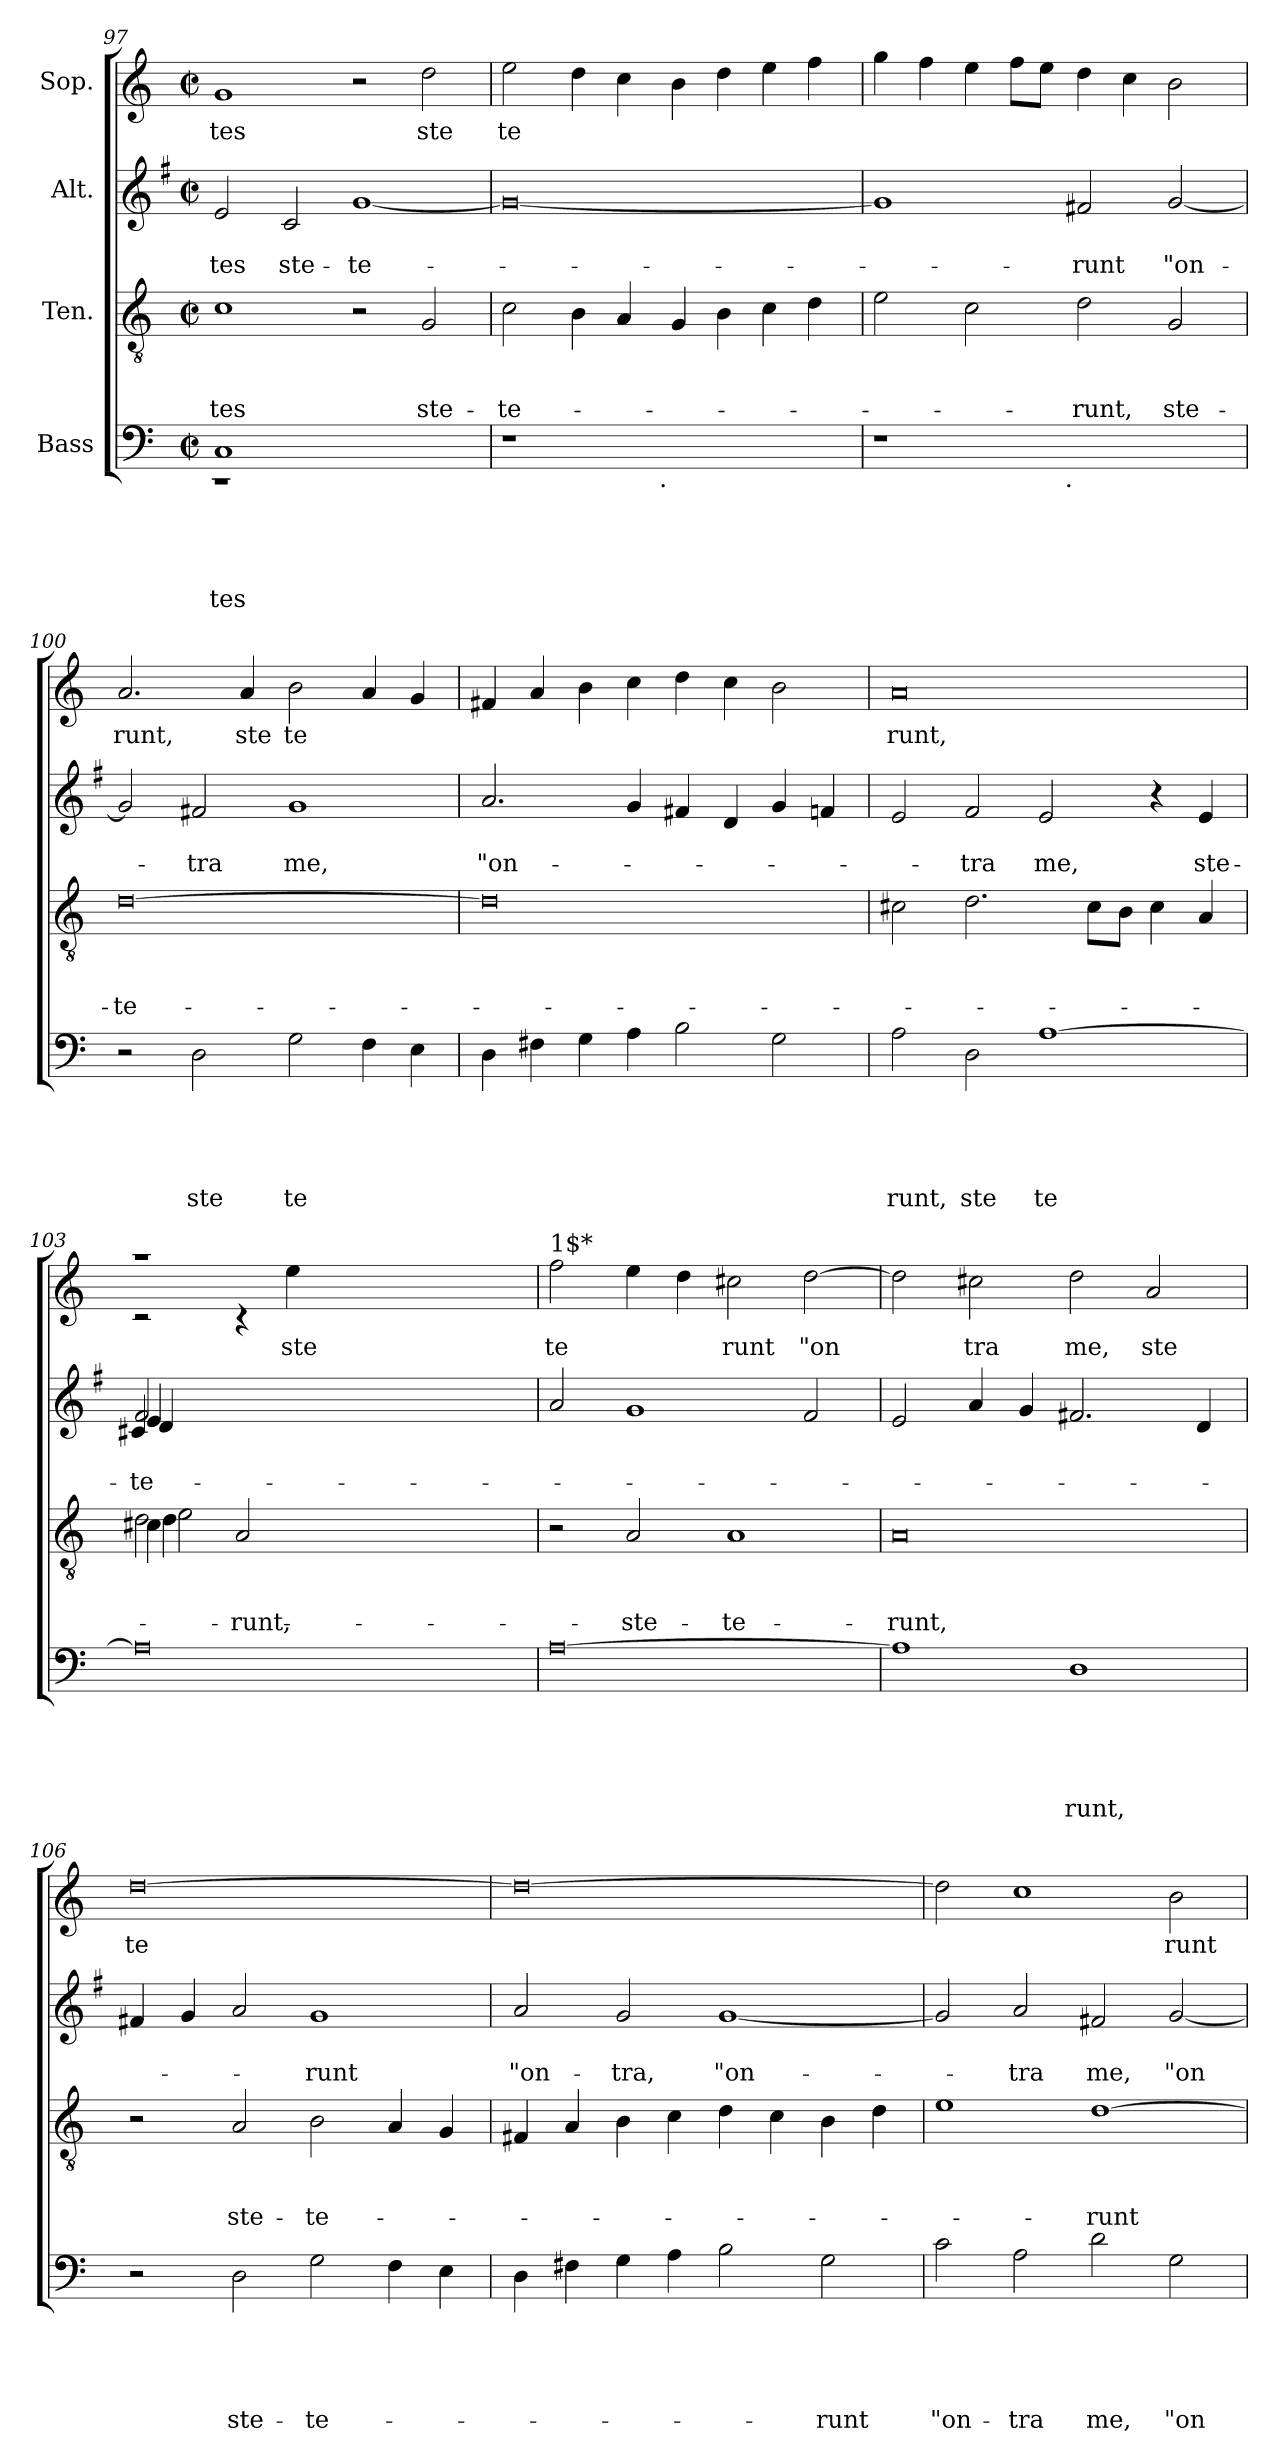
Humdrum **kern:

**kern	**text	**text	**text	**text	**text	**kern	**text	**text	**text	**kern	**text	**text	**kern	**text
*part4	*part4	*part4	*part4	*part4	*part4	*part3	*part3	*part3	*part3	*part2	*part2	*part2	*part1	*part1
*staff4	*staff4	*staff4	*staff4	*staff4	*staff4	*staff3	*staff3	*staff3	*staff3	*staff2	*staff2	*staff2	*staff1	*staff1
*I"Bass	*	*	*	*	*	*I"Ten.	*	*	*	*I"Alt.	*	*	*I"Sop.	*
*clefF4	*	*	*	*	*	*clefGv2	*	*	*	*clefG2	*	*	*clefG2	*
*	*	*	*	*	*	*	*	*	*	*ITrd-3c-5	*	*	*	*
*k[]	*	*	*	*	*	*k[]	*	*	*	*k[]	*	*	*k[]	*
*C:	*	*	*	*	*	*C:	*	*	*	*C:	*	*	*C:	*
*M2/2	*	*	*	*	*	*M2/2	*	*	*	*M2/2	*	*	*M2/2	*
*met(c|)	*	*	*	*	*	*met(c|)	*	*	*	*met(c|)	*	*	*met(c|)	*
=97	=97	=97	=97	=97	=97	=97	=97	=97	=97	=97	=97	=97	=97	=97
*^	*	*	*	*	*	*	*	*	*	*	*	*	*	*
!	!LO:N:vis=1	!	!	!	!	!LO:LY:b	!	!	!	!LO:LY:b	!	!	!LO:LY:b	!	!LO:LY:b
1C	0rEE	.	.	.	.	tes	1c	.	.	-tes	2a/	.	-tes	1g	tes
!	!	!	!	!	!	!	!	!	!	!	!	!	!LO:LY:b	!	!
.	.	.	.	.	.	.	.	.	.	.	2f/	.	ste-	.	.
!	!	!	!	!	!	!	!	!	!	!	!	!	!LO:LY:b	!	!
1ryy	.	.	.	.	.	.	2r	.	.	.	[<1cc	.	-te-	2r	.
!	!	!	!	!	!	!	!	!	!	!LO:LY:b	!	!	!	!	!LO:LY:b
.	.	.	.	.	.	.	2G/	.	.	ste-	.	.	.	2dd\	ste
=98	=98	=98	=98	=98	=98	=98	=98	=98	=98	=98	=98	=98	=98	=98	=98
!	!	!	!	!	!	!	!	!	!	!LO:LY:b	!	!	!	!	!LO:LY:b
1r	2ryy	.	.	.	.	.	2c\	.	.	-te-	0cc_	.	.	2ee\	te
.	4...ryy	.	.	.	.	.	4B\	.	.	.	.	.	.	4dd\	.
.	.	.	.	.	.	.	4A/	.	.	.	.	.	.	4cc\	.
!	!LO:TX:b:t=.	!	!	!	!	!	!	!	!	!	!	!	!	!	!
.	1ryy	.	.	.	.	.	.	.	.	.	.	.	.	.	.
1ryy	.	.	.	.	.	.	4G/	.	.	.	.	.	.	4b\	.
.	.	.	.	.	.	.	4B\	.	.	.	.	.	.	4dd\	.
.	.	.	.	.	.	.	4c\	.	.	.	.	.	.	4ee\	.
.	.	.	.	.	.	.	4d\	.	.	.	.	.	.	4ff\	.
.	32ryy	.	.	.	.	.	.	.	.	.	.	.	.	.	.
!!LO:PB:g=z
=99	=99	=99	=99	=99	=99	=99	=99	=99	=99	=99	=99	=99	=99	=99	=99
1r	2ryy	.	.	.	.	.	2e\	.	.	.	1cc]	.	.	4gg\	.
.	.	.	.	.	.	.	.	.	.	.	.	.	.	4ff\	.
.	4...ryy	.	.	.	.	.	2c\	.	.	.	.	.	.	4ee\	.
.	.	.	.	.	.	.	.	.	.	.	.	.	.	8ff\L	.
.	.	.	.	.	.	.	.	.	.	.	.	.	.	8ee\J	.
!	!LO:TX:b:t=.	!	!	!	!	!	!	!	!	!	!	!	!	!	!
.	1ryy	.	.	.	.	.	.	.	.	.	.	.	.	.	.
!	!	!	!	!	!	!	!	!	!	!LO:LY:b	!	!	!LO:LY:b	!	!
1ryy	.	.	.	.	.	.	2d\	.	.	-runt,	2bn/	.	-runt	4dd\	.
.	.	.	.	.	.	.	.	.	.	.	.	.	.	4cc\	.
!	!	!	!	!	!	!	!	!	!	!LO:LY:b	!	!	!LO:LY:b	!	!
.	.	.	.	.	.	.	2G/	.	.	ste-	[<2cc/	.	"on-	2b\	.
.	32ryy	.	.	.	.	.	.	.	.	.	.	.	.	.	.
=100	=100	=100	=100	=100	=100	=100	=100	=100	=100	=100	=100	=100	=100	=100	=100
!	!	!	!	!	!	!	!	!	!	!LO:LY:b	!	!	!	!	!LO:LY:b
*v	*v	*	*	*	*	*	*	*	*	*	*	*	*	*	*
2r	.	.	.	.	.	[>0d	.	.	-te-	2cc/]	.	.	2.a/	runt,
!	!	!	!	!	!LO:LY:b	!	!	!	!	!	!	!LO:LY:b	!	!
2D\	.	.	.	.	ste	.	.	.	.	2bn/	.	-tra	.	.
!	!	!	!	!	!	!	!	!	!	!	!	!	!	!LO:LY:b
.	.	.	.	.	.	.	.	.	.	.	.	.	4a/	ste
!	!	!	!	!	!LO:LY:b	!	!	!	!	!	!	!LO:LY:b	!	!LO:LY:b
2G\	.	.	.	.	te	.	.	.	.	1cc	.	me,	2b\	te
4F\	.	.	.	.	.	.	.	.	.	.	.	.	4a/	.
4E\	.	.	.	.	.	.	.	.	.	.	.	.	4g/	.
=101	=101	=101	=101	=101	=101	=101	=101	=101	=101	=101	=101	=101	=101	=101
!	!	!	!	!	!	!	!	!	!	!	!	!LO:LY:b	!	!
4D\	.	.	.	.	.	0d]	.	.	.	2.dd/	.	"on-	4f#X/	.
4F#X\	.	.	.	.	.	.	.	.	.	.	.	.	4a/	.
4G\	.	.	.	.	.	.	.	.	.	.	.	.	4b\	.
4A\	.	.	.	.	.	.	.	.	.	4cc/	.	.	4cc\	.
2B\	.	.	.	.	.	.	.	.	.	4bn/	.	.	4dd\	.
.	.	.	.	.	.	.	.	.	.	4g/	.	.	4cc\	.
2G\	.	.	.	.	.	.	.	.	.	4cc/	.	.	2b\	.
.	.	.	.	.	.	.	.	.	.	4b-X/	.	.	.	.
=102	=102	=102	=102	=102	=102	=102	=102	=102	=102	=102	=102	=102	=102	=102
!	!	!	!	!	!LO:LY:b	!	!	!	!	!	!	!	!	!LO:LY:b
2A\	.	.	.	.	runt,	2c#X\	.	.	.	2a/	.	.	0a	runt,
!	!	!	!	!	!LO:LY:b	!	!	!	!	!	!	!LO:LY:b	!	!
2D\	.	.	.	.	ste	2.d\	.	.	.	2b/	.	-tra	.	.
!	!	!	!	!	!LO:LY:b	!	!	!	!	!	!	!LO:LY:b	!	!
[>1A	.	.	.	.	te	.	.	.	.	2a/	.	me,	.	.
.	.	.	.	.	.	8c#\L	.	.	.	.	.	.	.	.
.	.	.	.	.	.	8B\J	.	.	.	.	.	.	.	.
.	.	.	.	.	.	4c#\	.	.	.	4r	.	.	.	.
!	!	!	!	!	!	!	!	!	!	!	!	!LO:LY:b	!	!
.	.	.	.	.	.	4A/	.	.	.	4a/	.	ste-	.	.
=103	=103	=103	=103	=103	=103	=103	=103	=103	=103	=103	=103	=103	=103	=103
*	*	*	*	*	*	*^	*	*	*	*	*	*	*	*
*	*	*	*	*	*	*	*^	*	*	*	*	*	*	*	*
*	*	*	*	*	*	*	*	*^	*	*	*	*	*	*	*	*
!	!	!	!	!	!	!	!	!	!	!	!	!	!	!	!LO:LY:b	!	!
*	*	*	*	*	*	*	*	*	*	*	*	*	*^	*	*	*^	*
*	*	*	*	*	*	*	*	*	*	*	*	*	*	*^	*	*	*	*	*
*	*	*	*	*	*	*	*	*	*	*	*	*	*	*	*^	*	*	*	*	*
0A]	.	.	.	.	.	2d\	4c#X\	4d\	2e\	.	.	.	2b/	4a/	4g/	4f#X/	.	-te-	1raa	2rc	.
.	.	.	.	.	.	.	1ryy	1ryy	.	.	.	.	.	1.ryy	1.ryy	1.ryy	.	.	.	.	.
!	!	!	!	!	!	!	!	!	!	!	!	!LO:LY:b	!	!	!	!	!	!	!	!	!
.	.	.	.	.	.	1ryy	.	.	2A/	.	.	-runt,	1.ryy	.	.	.	.	.	.	4rc	.
!	!	!	!	!	!	!	!	!	!	!	!	!	!	!	!	!	!	!	!	!	!LO:LY:b
.	.	.	.	.	.	.	.	.	.	.	.	.	.	.	.	.	.	.	.	4ee\	ste
.	.	.	.	.	.	.	.	.	1ryy	.	.	.	.	.	.	.	.	.	1ryy	1ryy	.
.	.	.	.	.	.	.	2.ryy	2.ryy	.	.	.	.	.	.	.	.	.	.	.	.	.
.	.	.	.	.	.	2ryy	.	.	.	.	.	.	.	.	.	.	.	.	.	.	.
.	.	.	.	.	.	.	.	.	.	.	.	.	.	4ryy	4ryy	4ryy	.	.	.	.	.
*	*	*	*	*	*	*v	*v	*v	*v	*	*	*	*	*	*	*	*	*	*v	*v	*
!!LO:LB:g=z
=104	=104	=104	=104	=104	=104	=104	=104	=104	=104	=104	=104	=104	=104	=104	=104	=104	=104
!	!	!	!	!	!	!	!	!	!	!	!	!	!	!	!	!LO:TX:a:t=1$*	!
!	!	!	!	!	!	!	!	!	!	!	!	!	!	!	!	!	!LO:LY:b
*	*	*	*	*	*	*	*	*	*	*v	*v	*v	*v	*	*	*	*
[>0A	.	.	.	.	.	2r	.	.	.	2dd/	.	.	2ff\	te
!	!	!	!	!	!	!	!	!	!LO:LY:b	!	!	!	!	!
.	.	.	.	.	.	2A/	.	.	ste-	1cc	.	.	4ee\	.
.	.	.	.	.	.	.	.	.	.	.	.	.	4dd\	.
!	!	!	!	!	!	!	!	!	!LO:LY:b	!	!	!	!	!LO:LY:b
.	.	.	.	.	.	1A	.	.	-te-	.	.	.	2cc#X\	runt
!	!	!	!	!	!	!	!	!	!	!	!	!	!	!LO:LY:b
.	.	.	.	.	.	.	.	.	.	2b/	.	.	[>2dd\	"on
=105	=105	=105	=105	=105	=105	=105	=105	=105	=105	=105	=105	=105	=105	=105
!	!	!	!	!	!	!	!	!	!LO:LY:b	!	!	!	!	!
1A]	.	.	.	.	.	0A	.	.	-runt,	2a/	.	.	2dd\]	.
!	!	!	!	!	!	!	!	!	!	!	!	!	!	!LO:LY:b
.	.	.	.	.	.	.	.	.	.	4dd/	.	.	2cc#X\	tra
.	.	.	.	.	.	.	.	.	.	4cc/	.	.	.	.
!	!	!	!	!	!LO:LY:b	!	!	!	!	!	!	!	!	!LO:LY:b
1D	.	.	.	.	runt,	.	.	.	.	2.bn/	.	.	2dd\	me,
!	!	!	!	!	!	!	!	!	!	!	!	!	!	!LO:LY:b
.	.	.	.	.	.	.	.	.	.	.	.	.	2a/	ste
.	.	.	.	.	.	.	.	.	.	4g/	.	.	.	.
=106	=106	=106	=106	=106	=106	=106	=106	=106	=106	=106	=106	=106	=106	=106
!	!	!	!	!	!	!	!	!	!	!	!	!	!	!LO:LY:b
2r	.	.	.	.	.	2r	.	.	.	4bn/	.	.	[>0dd	te
.	.	.	.	.	.	.	.	.	.	4cc/	.	.	.	.
!	!	!	!	!	!LO:LY:b	!	!	!	!LO:LY:b	!	!	!	!	!
2D\	.	.	.	.	ste-	2A/	.	.	ste-	2dd/	.	.	.	.
!	!	!	!	!	!LO:LY:b	!	!	!	!LO:LY:b	!	!	!LO:LY:b	!	!
2G\	.	.	.	.	-te-	2B\	.	.	-te-	1cc	.	-runt	.	.
4F\	.	.	.	.	.	4A/	.	.	.	.	.	.	.	.
4E\	.	.	.	.	.	4G/	.	.	.	.	.	.	.	.
=107	=107	=107	=107	=107	=107	=107	=107	=107	=107	=107	=107	=107	=107	=107
!	!	!	!	!	!	!	!	!	!	!	!	!LO:LY:b	!	!
4D\	.	.	.	.	.	4F#X/	.	.	.	2dd/	.	"on-	0dd_	.
4F#X\	.	.	.	.	.	4A/	.	.	.	.	.	.	.	.
!	!	!	!	!	!	!	!	!	!	!	!	!LO:LY:b	!	!
4G\	.	.	.	.	.	4B\	.	.	.	2cc/	.	-tra,	.	.
4A\	.	.	.	.	.	4c\	.	.	.	.	.	.	.	.
!	!	!	!	!	!	!	!	!	!	!	!	!LO:LY:b	!	!
2B\	.	.	.	.	.	4d\	.	.	.	[<1cc	.	"on-	.	.
.	.	.	.	.	.	4c\	.	.	.	.	.	.	.	.
!	!	!	!	!	!LO:LY:b	!	!	!	!	!	!	!	!	!
2G\	.	.	.	.	-runt	4B\	.	.	.	.	.	.	.	.
.	.	.	.	.	.	4d\	.	.	.	.	.	.	.	.
=108	=108	=108	=108	=108	=108	=108	=108	=108	=108	=108	=108	=108	=108	=108
!	!	!	!	!	!LO:LY:b	!	!	!	!	!	!	!	!	!
2c\	.	.	.	.	"on-	1e	.	.	.	2cc/]	.	.	2dd\]	.
!	!	!	!	!	!LO:LY:b	!	!	!	!	!	!	!LO:LY:b	!	!
2A\	.	.	.	.	-tra	.	.	.	.	2dd/	.	-tra	1cc	.
!	!	!	!	!	!LO:LY:b	!	!	!	!LO:LY:b	!	!	!LO:LY:b	!	!
2d\	.	.	.	.	me,	[>1d	.	.	-runt	2bn/	.	me,	.	.
!	!	!	!	!	!LO:LY:b	!	!	!	!	!	!	!LO:LY:b	!	!LO:LY:b
2G\	.	.	.	.	"on-	.	.	.	.	[<2cc/	.	"on-	2b\	runt
=	=	=	=	=	=	=	=	=	=	=	=	=	=	=
*-	*-	*-	*-	*-	*-	*-	*-	*-	*-	*-	*-	*-	*-	*-
